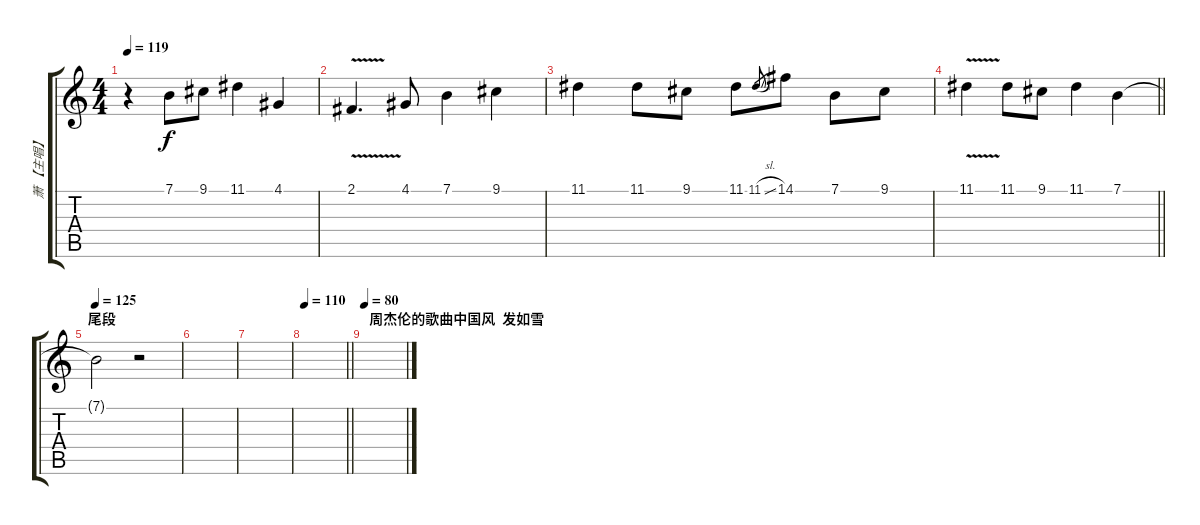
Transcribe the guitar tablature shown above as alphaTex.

\track ("萧 【主唱】" "萧 【主唱】") {instrument piccolo}
\staff {score tabs}
\tuning (E4 B3 G3 D3 A2 E2) {hide}
\ts (4 4)
\tempo 119
\clef g2
\ks c
r.4{dy f} 7.1.8 9.1.8 11.1.4 4.1.4 |
2.1{v}.4{d} 4.1.8 7.1.4 9.1.4 |
11.1.4 11.1.8 9.1.8 11.1.8 11.1{sl}.8{gr} 14.1.8 7.1.8 9.1.8 |
\barLineRight lightlight
11.1{v}.4 11.1.8 9.1.8 11.1.4 7.1.4 |
\section ("" "尾段 ")
\tempo 125
7.1{t}.2 r.2 |
|
|
\tempo 110
\barLineRight lightlight
|
\section ("" " 周杰伦的歌曲中国风  发如雪")
\tempo 80
